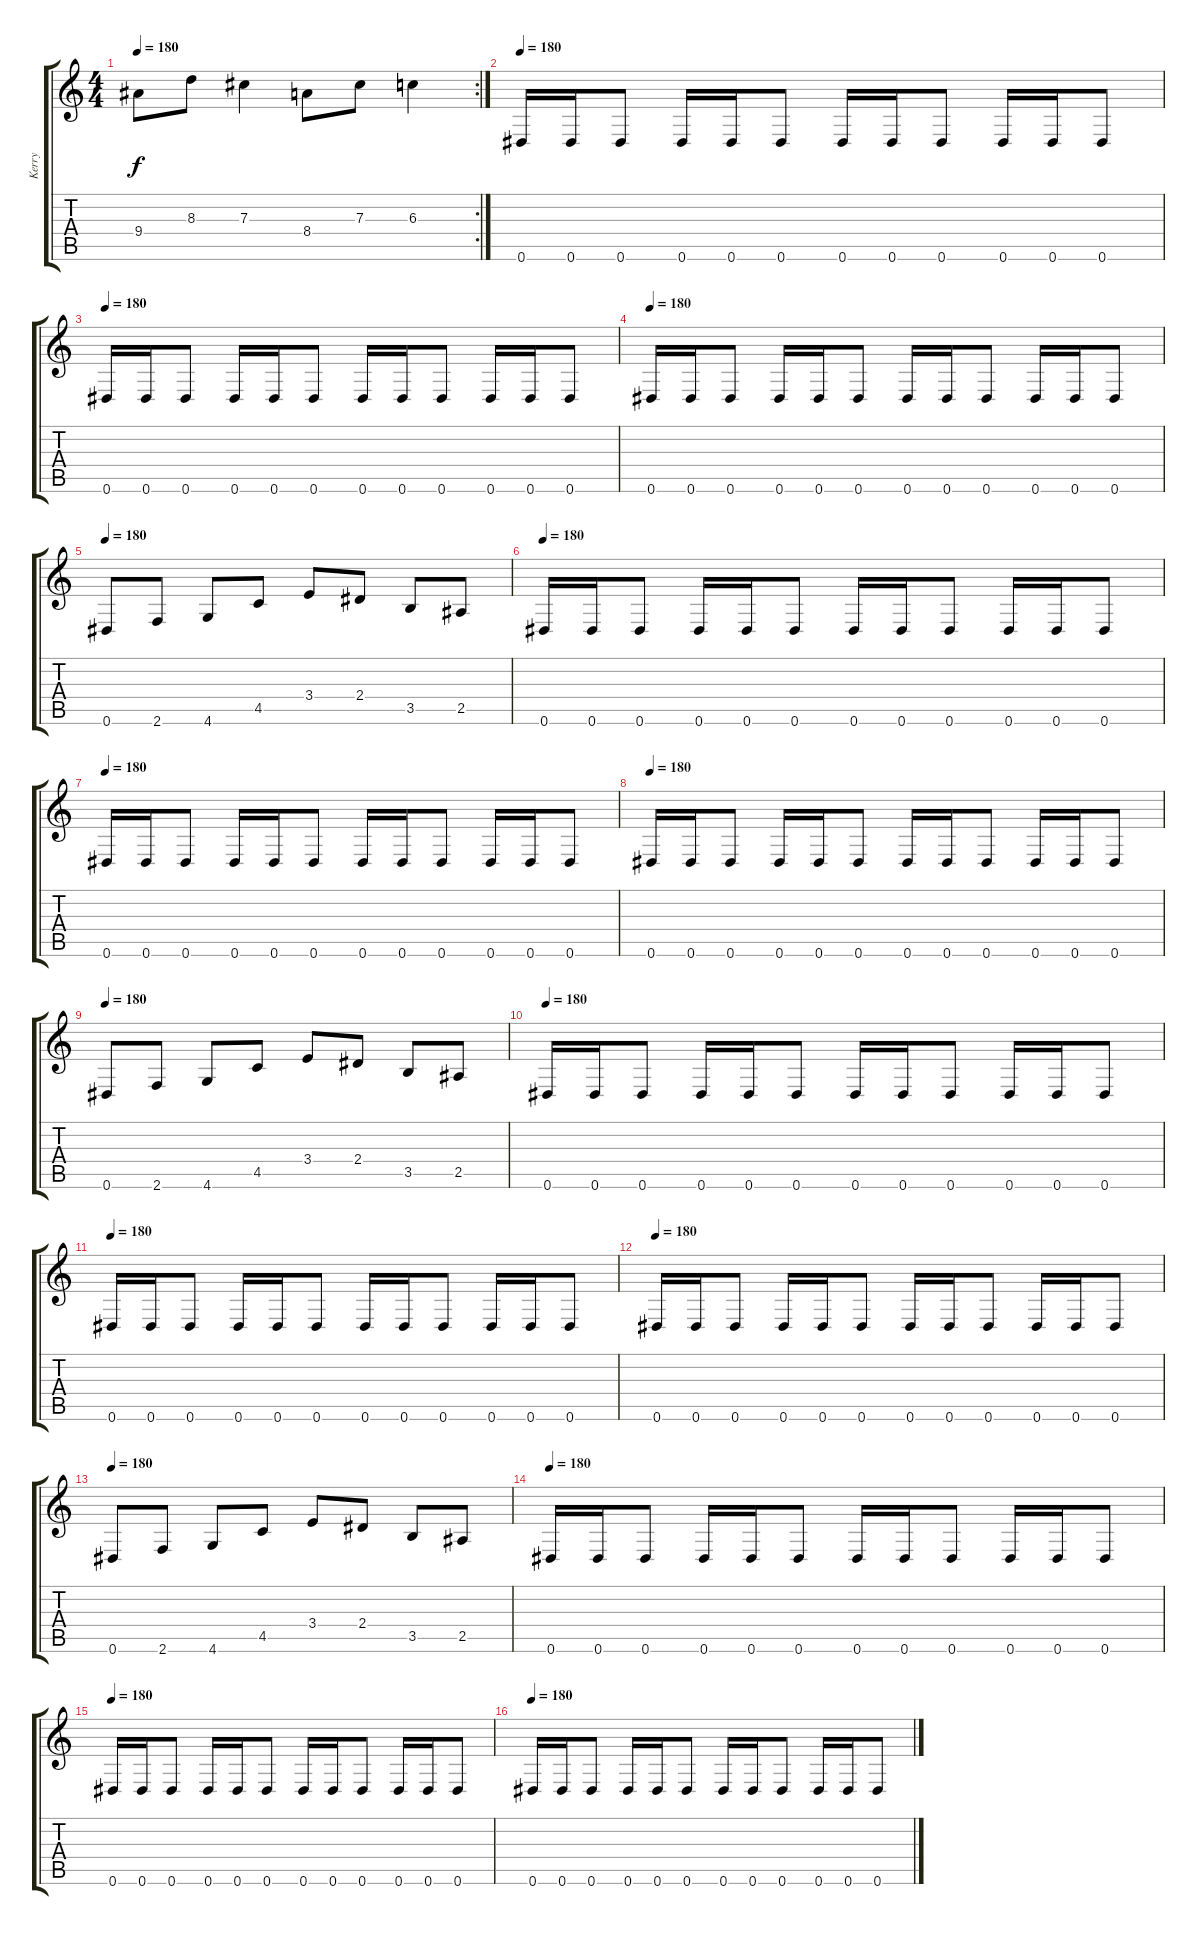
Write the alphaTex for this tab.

\track ("Kerry" "Kerry") {instrument distortionguitar}
\staff {score tabs}
\tuning (Eb4 Bb3 Gb3 Db3 Ab2 Eb2) {hide}
\rc 2
\ts (4 4)
\tempo 180
\clef g2
\ks c
9.4.8{dy f} 8.3.8 7.3.4 8.4.8 7.3.8 6.3.4 |
\tempo 180
0.6.16 0.6.16 0.6.8 0.6.16 0.6.16 0.6.8 0.6.16 0.6.16 0.6.8 0.6.16 0.6.16 0.6.8 |
\tempo 180
0.6.16 0.6.16 0.6.8 0.6.16 0.6.16 0.6.8 0.6.16 0.6.16 0.6.8 0.6.16 0.6.16 0.6.8 |
\tempo 180
0.6.16 0.6.16 0.6.8 0.6.16 0.6.16 0.6.8 0.6.16 0.6.16 0.6.8 0.6.16 0.6.16 0.6.8 |
\tempo 180
0.6.8 2.6.8 4.6.8 4.5.8 3.4.8 2.4.8 3.5.8 2.5.8 |
\tempo 180
0.6.16 0.6.16 0.6.8 0.6.16 0.6.16 0.6.8 0.6.16 0.6.16 0.6.8 0.6.16 0.6.16 0.6.8 |
\tempo 180
0.6.16 0.6.16 0.6.8 0.6.16 0.6.16 0.6.8 0.6.16 0.6.16 0.6.8 0.6.16 0.6.16 0.6.8 |
\tempo 180
0.6.16 0.6.16 0.6.8 0.6.16 0.6.16 0.6.8 0.6.16 0.6.16 0.6.8 0.6.16 0.6.16 0.6.8 |
\tempo 180
0.6.8 2.6.8 4.6.8 4.5.8 3.4.8 2.4.8 3.5.8 2.5.8 |
\tempo 180
0.6.16 0.6.16 0.6.8 0.6.16 0.6.16 0.6.8 0.6.16 0.6.16 0.6.8 0.6.16 0.6.16 0.6.8 |
\tempo 180
0.6.16 0.6.16 0.6.8 0.6.16 0.6.16 0.6.8 0.6.16 0.6.16 0.6.8 0.6.16 0.6.16 0.6.8 |
\tempo 180
0.6.16 0.6.16 0.6.8 0.6.16 0.6.16 0.6.8 0.6.16 0.6.16 0.6.8 0.6.16 0.6.16 0.6.8 |
\tempo 180
0.6.8 2.6.8 4.6.8 4.5.8 3.4.8 2.4.8 3.5.8 2.5.8 |
\tempo 180
0.6.16 0.6.16 0.6.8 0.6.16 0.6.16 0.6.8 0.6.16 0.6.16 0.6.8 0.6.16 0.6.16 0.6.8 |
\tempo 180
0.6.16 0.6.16 0.6.8 0.6.16 0.6.16 0.6.8 0.6.16 0.6.16 0.6.8 0.6.16 0.6.16 0.6.8 |
\tempo 180
0.6.16 0.6.16 0.6.8 0.6.16 0.6.16 0.6.8 0.6.16 0.6.16 0.6.8 0.6.16 0.6.16 0.6.8
